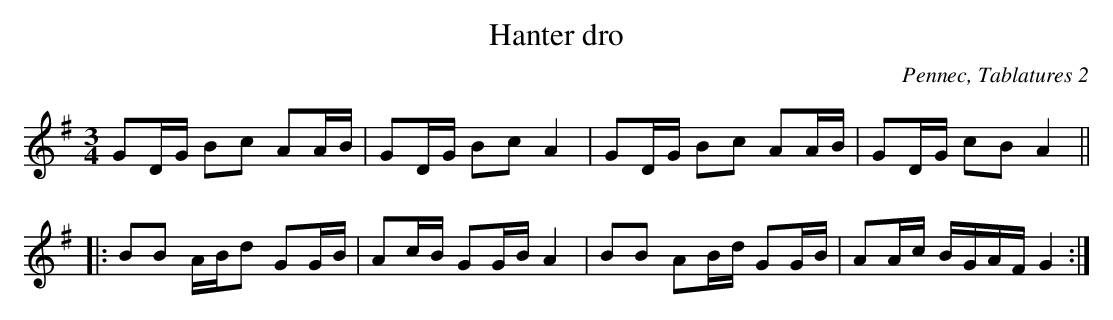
X:1
T:Hanter dro
C:Pennec, Tablatures 2
M:3/4
L:1/16
K:G
G2DG B2c2 A2AB|G2DG B2c2 A4|\
G2DG B2c2 A2AB|G2DG c2B2 A4||
|:B2B2 ABd2 G2GB|A2cB G2GB A4|\
B2B2 A2Bd G2GB|A2Ac BGAF G4:|
